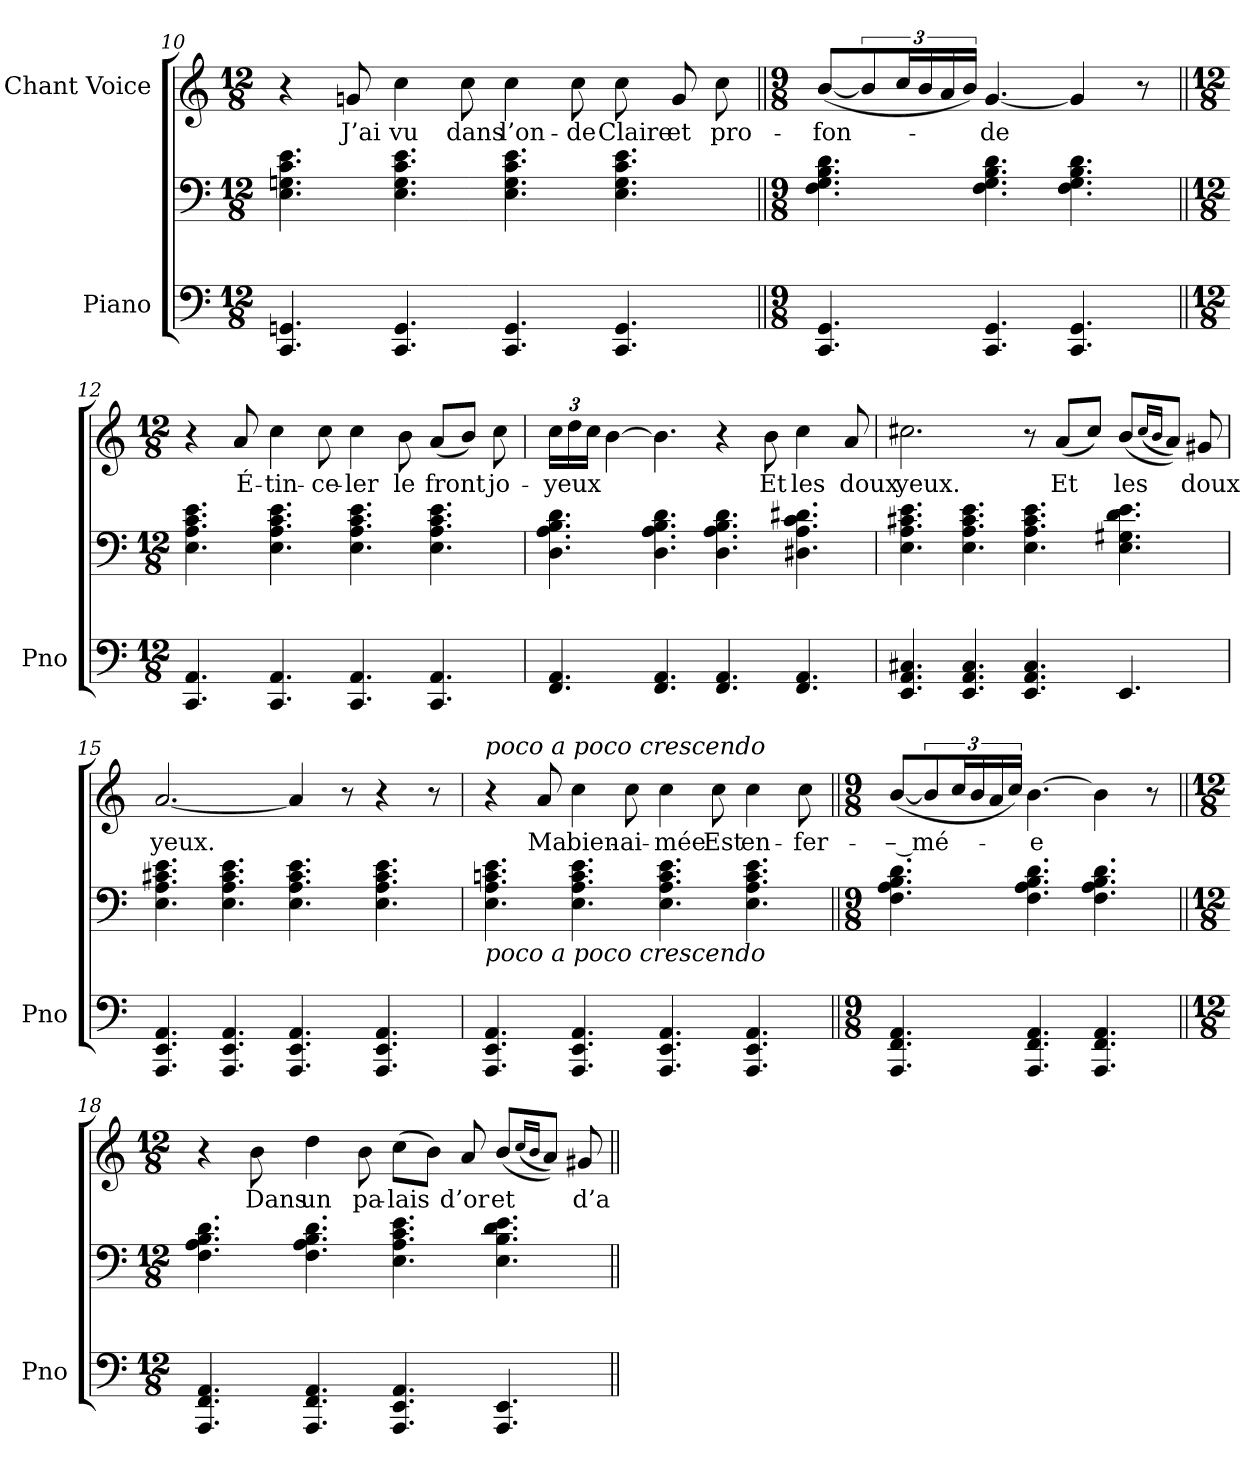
**kern	**kern	**kern	**text
*part2	*part2	*part1	*part1
*staff3	*staff2	*staff1	*staff1
*I"Piano	*	*I"Chant Voice	*
*I'Pno	*	*	*
*clefF4	*clefF4	*clefG2	*
*k[]	*k[]	*k[]	*
*M12/8	*M12/8	*M12/8	*
=10	=10	=10	=10
4.CC/ 4.GGn/	4.E\ 4.Gn\ 4.c\ 4.e\	4r	.
.	.	8gn/	J’ai
4.CC/ 4.GG/	4.E\ 4.G\ 4.c\ 4.e\	4cc\	vu
.	.	8cc\	dans
4.CC/ 4.GG/	4.E\ 4.G\ 4.c\ 4.e\	4cc\	l’on-
.	.	8cc\	-de
4.CC/ 4.GG/	4.E\ 4.G\ 4.c\ 4.e\	8cc\	Claire
.	.	8g/	et
.	.	8cc\	pro-
=11||	=11||	=11||	=11||
*M9/8	*M9/8	*M9/8	*
4.CC/ 4.GG/	4.F\ 4.G\ 4.B\ 4.d\	([8b/L	-fon-
.	.	12b/]	.
.	.	24cc/L	.
.	.	24b/	.
.	.	24a/	.
.	.	24b/JJ)	.
4.CC/ 4.GG/	4.F\ 4.G\ 4.B\ 4.d\	[4.g/	-de
4.CC/ 4.GG/	4.F\ 4.G\ 4.B\ 4.d\	4g/]	.
.	.	8r	.
=12||	=12||	=12||	=12||
*M12/8	*M12/8	*M12/8	*
4.CC/ 4.AA/	4.E\ 4.A\ 4.c\ 4.e\	4r	.
.	.	8a/	É-
4.CC/ 4.AA/	4.E\ 4.A\ 4.c\ 4.e\	4cc\	-tin-
.	.	8cc\	-ce-
4.CC/ 4.AA/	4.E\ 4.A\ 4.c\ 4.e\	4cc\	-ler
.	.	8b\	le
4.CC/ 4.AA/	4.E\ 4.A\ 4.c\ 4.e\	(8a/L	front
.	.	8b/J)	.
.	.	8cc\	jo-
=13	=13	=13	=13
4.FF/ 4.AA/	4.D\ 4.A\ 4.B\ 4.d\	24cc\LL	-yeux
.	.	24dd\	.
.	.	24cc\JJ	.
.	.	[4b\	.
4.FF/ 4.AA/	4.D\ 4.A\ 4.B\ 4.d\	4.b\]	.
4.FF/ 4.AA/	4.D\ 4.A\ 4.B\ 4.d\	4r	.
.	.	8b\	Et
4.FF/ 4.AA/	4.D#X\ 4.A\ 4.c\ 4.d#X\	4cc\	les
.	.	8a/	doux
=14	=14	=14	=14
4.EE/ 4.AA/ 4.C#X/	4.E\ 4.A\ 4.c#X\ 4.e\	2.cc#X\	yeux.
4.EE/ 4.AA/ 4.C#/	4.E\ 4.A\ 4.c#\ 4.e\	.	.
4.EE/ 4.AA/ 4.C#/	4.E\ 4.A\ 4.c#\ 4.e\	8r	.
.	.	(<8a/L	Et
.	.	8cc#/J)	.
4.EE/	4.E\ 4.G#X\ 4.d\ 4.e\	(8b/L	les
.	.	(16qcc#/LL	.
.	.	16qb/JJ	.
.	.	8a/J))	.
.	.	8g#X/	doux
=15	=15	=15	=15
4.AAA/ 4.EE/ 4.AA/	4.E\ 4.A\ 4.c#X\ 4.e\	[2.a/	yeux.
4.AAA/ 4.EE/ 4.AA/	4.E\ 4.A\ 4.c#\ 4.e\	.	.
4.AAA/ 4.EE/ 4.AA/	4.E\ 4.A\ 4.c#\ 4.e\	4a/]	.
.	.	8r	.
4.AAA/ 4.EE/ 4.AA/	4.E\ 4.A\ 4.c#\ 4.e\	4r	.
.	.	8r	.
=16	=16	=16	=16
!	!	!LO:TX:a:i:t=poco a poco crescendo	!
!	!LO:TX:b:i:t=poco a poco crescendo	!	!
4.AAA/ 4.EE/ 4.AA/	4.E\ 4.A\ 4.cn\ 4.e\	4r	.
.	.	8a/	Ma
4.AAA/ 4.EE/ 4.AA/	4.E\ 4.A\ 4.c\ 4.e\	4cc\	bien-
.	.	8cc\	-ai-
4.AAA/ 4.EE/ 4.AA/	4.E\ 4.A\ 4.c\ 4.e\	4cc\	-mée
.	.	8cc\	Est
4.AAA/ 4.EE/ 4.AA/	4.E\ 4.A\ 4.c\ 4.e\	4cc\	en-
.	.	8cc\	-fer-
=17||	=17||	=17||	=17||
*M9/8	*M9/8	*M9/8	*
4.AAA/ 4.FF/ 4.AA/	4.F\ 4.A\ 4.B\ 4.d\	([8b/L	– mé-
.	.	12b/]	.
.	.	24cc/L	.
.	.	24b/	.
.	.	24a/	.
.	.	24cc/JJ)	.
4.AAA/ 4.FF/ 4.AA/	4.F\ 4.A\ 4.B\ 4.d\	[4.b\	-e
4.AAA/ 4.FF/ 4.AA/	4.F\ 4.A\ 4.B\ 4.d\	4b\]	.
.	.	8r	.
=18||	=18||	=18||	=18||
*M12/8	*M12/8	*M12/8	*
4.AAA/ 4.FF/ 4.AA/	4.F\ 4.A\ 4.B\ 4.d\	4r	.
.	.	8b\	Dans
4.AAA/ 4.FF/ 4.AA/	4.F\ 4.A\ 4.B\ 4.d\	4dd\	un
.	.	8b\	pa-
4.AAA/ 4.EE/ 4.AA/	4.E\ 4.A\ 4.c\ 4.e\	(8cc\L	-lais
.	.	8b\J)	.
.	.	8a/	d’or
4.AAA/ 4.EE/	4.E\ 4.B\ 4.d\ 4.e\	(8b/L	et
.	.	(16qcc/LL	.
.	.	16qb/JJ	.
.	.	8a/J))	.
.	.	8g#X/	d’a-
=||	=||	=||	=||
*-	*-	*-	*-
